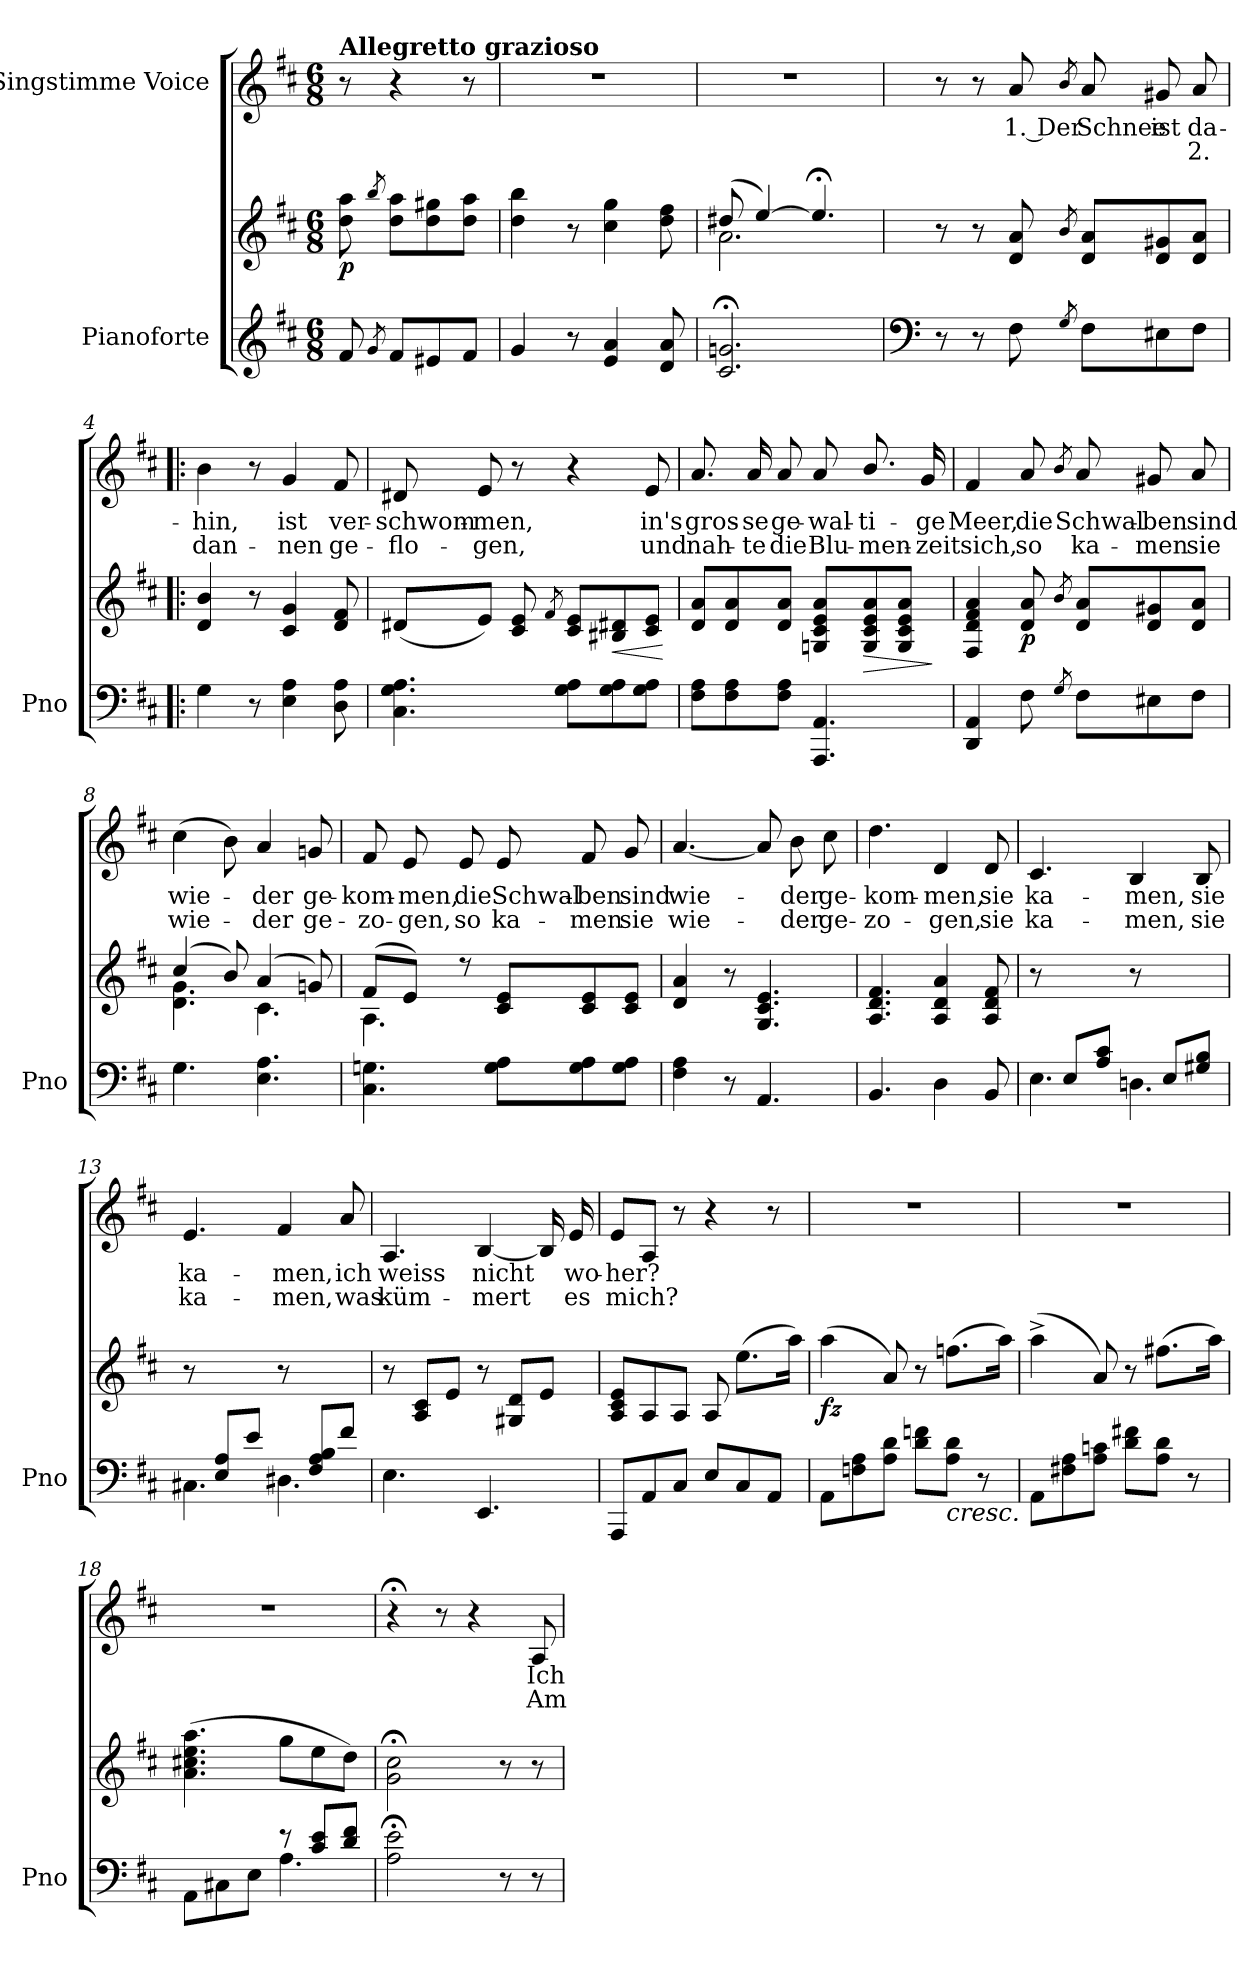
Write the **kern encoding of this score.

**kern	**kern	**dynam	**kern	**text	**text
*part2	*part2	*part2	*part1	*part1	*part1
*staff3	*staff2	*staff2/3	*staff1	*staff1	*staff1
*I"Pianoforte	*	*	*I"Singstimme Voice	*	*
*I'Pno	*	*	*	*	*
*clefG2	*clefG2	*	*clefG2	*	*
*k[f#c#]	*k[f#c#]	*	*k[f#c#]	*	*
*M6/8	*M6/8	*	*M6/8	*	*
=	=	=	=	=	=
!	!	!	!LO:TX:a:B:t=Allegretto grazioso	!	!
!	!	!LO:DY:b	!	!	!
8f#/	8dd\ 8aa\	p	8r	.	.
8qg/	8qbb/	.	.	.	.
8f#/L	8dd\ 8aa\L	.	4r	.	.
8e#X/	8dd\ 8gg#X\	.	.	.	.
8f#/J	8dd\ 8aa\J	.	8r	.	.
=1	=1	=1	=1	=1	=1
4g/	4dd\ 4bb\	.	2.r	.	.
8r	8r	.	.	.	.
4e/ 4a/	4cc#\ 4gg\	.	.	.	.
8d/ 8a/	8dd\ 8ff#\	.	.	.	.
=2	=2	=2	=2	=2	=2
*	*^	*	*	*	*
2.c#/;< 2.gn/;<	(8dd#X/	2.a\	.	2.r	.	.
.	[4ee/)	.	.	.	.	.
.	4.ee;</]	.	.	.	.	.
*	*v	*v	*	*	*	*
=3	=3	=3	=3	=3	=3
*clefF4	*	*	*	*	*
8r	8r	.	8r	.	.
8r	8r	.	8r	.	.
8F#\	8d/ 8a/	.	8a/	1. Der	.
8qG/	8qb/	.	8qb/	.	.
8F#\L	8d/ 8a/L	.	8a/	Schnee	.
8E#X\	8d/ 8g#X/	.	8g#X/	ist	.
8F#\J	8d/ 8a/J	.	8a/	da-	2.
=4!|:	=4!|:	=4!|:	=4!|:	=4!|:	=4!|:
4G\	4d/ 4b/	.	4b\	-hin,	dan-
8r	8r	.	8r	.	.
4E\ 4A\	4c#/ 4g/	.	4g/	ist	-nen
8D\ 8A\	8d/ 8f#/	.	8f#/	ver-	ge-
=5	=5	=5	=5	=5	=5
4.C#\ 4.G\ 4.A\	(8d#X/L	.	8d#X/	-schwom-	-flo-
.	8e/J)	.	8e/	-men,	-gen,
.	8c#/ 8e/	.	8r	.	.
.	8qf#/	.	.	.	.
8G\ 8A\L	8c#/ 8e/L	.	4r	.	.
!	!	!LO:HP:b	!	!	!
8G\ 8A\	8B#X/ 8d#X/	<	.	.	.
8G\ 8A\J	8c#/ 8e/J	.	8e/	in's	und
.	.	[	.	.	.
=6	=6	=6	=6	=6	=6
8F#\ 8A\L	8d/ 8a/L	.	8.a/	gros-	nah-
8F#\ 8A\	8d/ 8a/	.	.	.	.
.	.	.	16a/	-se	-te
8F#\ 8A\J	8d/ 8a/J	.	8a/	ge-	die
4.AAA/ 4.AA/	8Gn/ 8c#/ 8e/ 8a/L	.	8a/	-wal-	Blu-
!	!	!LO:HP:b	!	!	!
.	8G/ 8c#/ 8e/ 8a/	>	8.b/	-ti-	-men-
.	8G/ 8c#/ 8e/ 8a/J	.	.	.	.
.	.	.	16g/	-ge	-zeit
.	.	]	.	.	.
=7	=7	=7	=7	=7	=7
4DD/ 4AA/	4F#/ 4d/ 4f#/ 4a/	.	4f#/	Meer,	sich,
!	!	!LO:DY:b	!	!	!
8F#\	8d/ 8a/	p	8a/	die	so
8qG/	8qb/	.	8qb/	.	.
8F#\L	8d/ 8a/L	.	8a/	Schwal-	ka-
8E#X\	8d/ 8g#X/	.	8g#X/	-ben	-men
8F#\J	8d/ 8a/J	.	8a/	sind	sie
=8	=8	=8	=8	=8	=8
*	*^	*	*	*	*
4.G\	(4cc#/	4.d\ 4.g\	.	(4cc#\	wie-	wie-
.	8b/)	.	.	8b\)	.	.
4.E\ 4.A\	(4a/	4.c#\	.	4a/	-der	-der
.	8gn/)	.	.	8gn/	ge-	ge-
=9	=9	=9	=9	=9	=9	=9
4.C#\ 4.Gn\	(8f#/L	4.A\	.	8f#/	-kom-	-zo-
.	8e/J)	.	.	8e/	-men,	-gen,
.	8r	.	.	8e/	die	so
8G\ 8A\L	8c#/ 8e/L	4.ryy	.	8e/	Schwal-	ka-
8G\ 8A\	8c#/ 8e/	.	.	8f#/	-ben	-men
8G\ 8A\J	8c#/ 8e/J	.	.	8g/	sind	sie
*	*v	*v	*	*	*	*
=10	=10	=10	=10	=10	=10
4F#\ 4A\	4d/ 4a/	.	[4.a/	wie-	wie-
8r	8r	.	.	.	.
4.AA/	4.G/ 4.c#/ 4.e/	.	8a/]	.	.
.	.	.	8b\	-der	-der
.	.	.	8cc#\	ge-	ge-
=11	=11	=11	=11	=11	=11
4.BB/	4.A/ 4.d/ 4.f#/	.	4.dd\	-kom-	-zo-
4D\	4A/ 4d/ 4a/	.	4d/	-men,	-gen,
8BB/	8A/ 8d/ 8f#/	.	8d/	sie	sie
=12	=12	=12	=12	=12	=12
*^	*	*	*	*	*
8ryy	4.E\	8r	.	4.c#/	ka-	ka-
8E/L	.	4ryy	.	.	.	.
8A/ 8c#/J	.	.	.	.	.	.
8ryy	4.Dn\	8r	.	4B/	-men,	-men,
8E/L	.	4ryy	.	.	.	.
8G#X/ 8B/J	.	.	.	8B/	sie	sie
=13	=13	=13	=13	=13	=13	=13
8ryy	4.C#X\	8r	.	4.e/	ka-	ka-
8E/ 8A/L	.	4ryy	.	.	.	.
8e/J	.	.	.	.	.	.
8ryy	4.D#X\	8r	.	4f#/	-men,	-men,
8F#/ 8A/ 8B/L	.	4ryy	.	.	.	.
8f#/J	.	.	.	8a/	ich	was
*v	*v	*	*	*	*	*
=14	=14	=14	=14	=14	=14
4.E\	8r	.	4.A/	weiss	küm-
.	8A/ 8c#/L	.	.	.	.
.	8e/J	.	.	.	.
4.EE/	8r	.	[4B/	nicht	-mert
.	8G#X/ 8d/L	.	.	.	.
.	8e/J	.	16B/]	.	.
.	.	.	16e/	wo-	es
=15	=15	=15	=15	=15	=15
8AAA/L	8A/ 8c#/ 8e/L	.	8e/L	-her?	mich?
8AA/	8A/	.	8A/J	.	.
8C#/J	8A/J	.	8r	.	.
8E/L	8A/	.	4r	.	.
8C#/	(8.ee\L	.	.	.	.
8AA/J	.	.	8r	.	.
.	16aa\Jk)	.	.	.	.
=16	=16	=16	=16	=16	=16
!	!	!LO:DY:b	!	!	!
8AA\L	(4aa\	fz	2.r	.	.
8Fn\ 8A\	.	.	.	.	.
8A\ 8d\J	8a/)	.	.	.	.
8d\ 8fn\L	8r	.	.	.	.
!LO:TX:b:i:t=cresc.	!	!	!	!	!
8A\ 8d\J	(8.ffn\L	.	.	.	.
8r	.	.	.	.	.
.	16aa\Jk)	.	.	.	.
=17	=17	=17	=17	=17	=17
8AA\L	(4aa^\	.	2.r	.	.
8F#X\ 8A\	.	.	.	.	.
8A\ 8cn\J	8a/)	.	.	.	.
8d\ 8f#X\L	8r	.	.	.	.
8A\ 8d\J	(8.ff#X\L	.	.	.	.
8r	.	.	.	.	.
.	16aa\Jk)	.	.	.	.
=18	=18	=18	=18	=18	=18
*^	*	*	*	*	*
8AA\L	4.ryy	(4.a\ 4.cc#X\ 4.ee\ 4.aa\	.	2.r	.	.
8C#X\	.	.	.	.	.	.
8E\J	.	.	.	.	.	.
8r	4.A\	8gg\L	.	.	.	.
8c#/ 8e/L	.	8ee\	.	.	.	.
8d/ 8f#/J	.	8dd\J)	.	.	.	.
*v	*v	*	*	*	*	*
=19	=19	=19	=19	=19	=19
2A\;< 2e\;<	2g\;< 2cc#\;<	.	4r;<	.	.
.	.	.	8r	.	.
.	.	.	4r	.	.
8r	8r	.	.	.	.
8r	8r	.	8A/	Ich	Am
=	=	=	=	=	=
*-	*-	*-	*-	*-	*-
